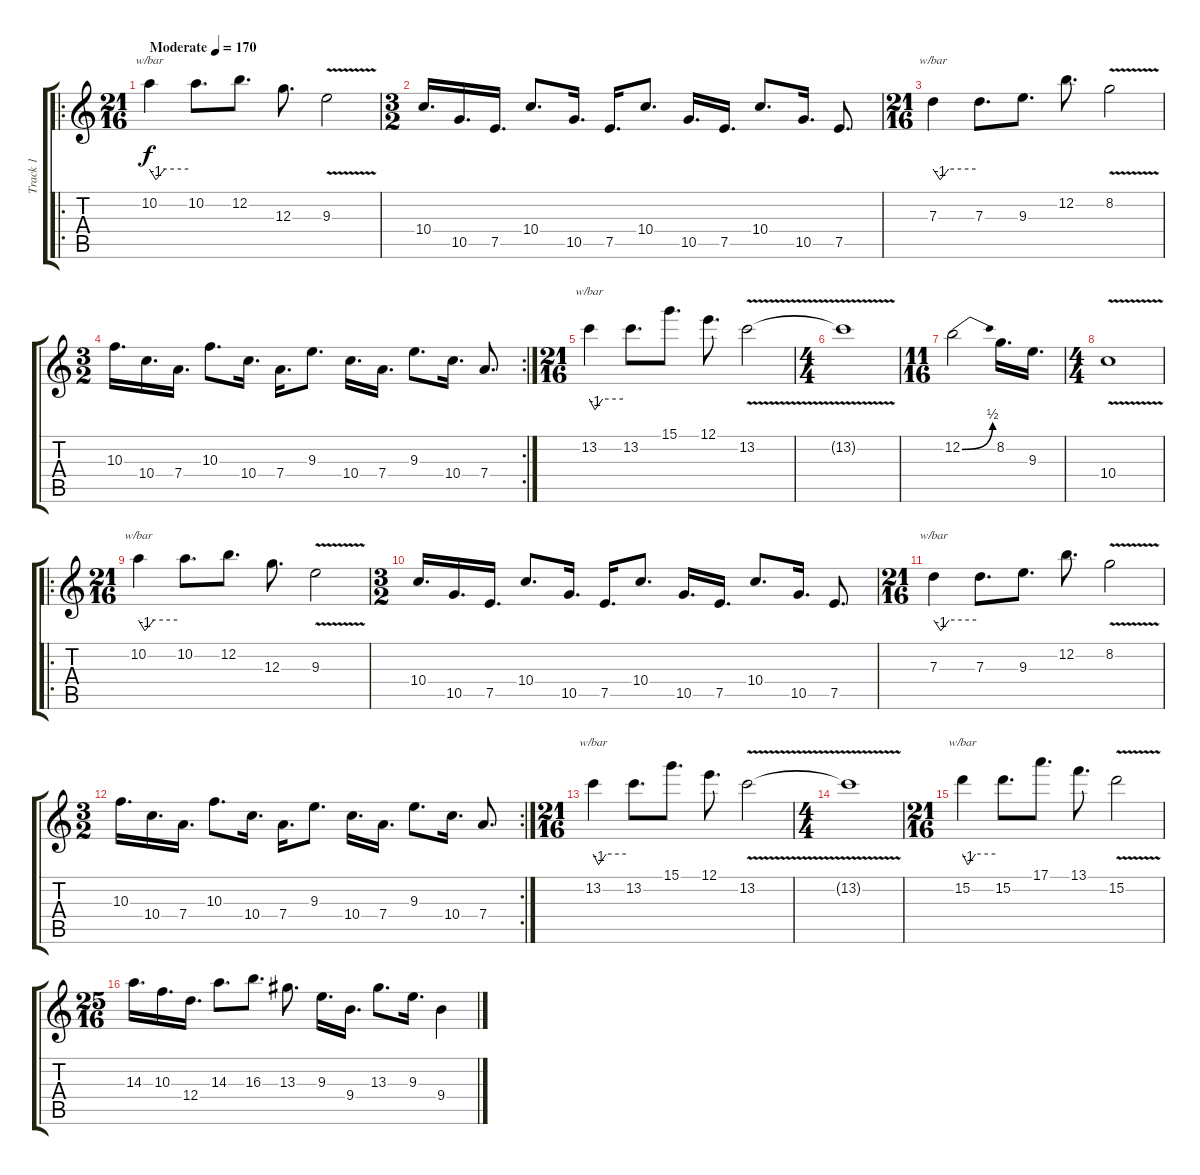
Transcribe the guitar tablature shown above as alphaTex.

\track ("Track 1" "Track 1") {instrument overdrivenguitar}
\staff {score tabs}
\tuning (E4 B3 G3 D3 A2 E2) {hide}
\ro
\ts (21 16)
\tempo (170 "Moderate")
\clef g2
\ks c
10.2.4{tbe (custom default 0 0 10 -4 24 0 60 0) dy f instrument overdrivenguitar} 10.2.8{d} 12.2.8{d} 12.3.8{d} 9.3{v}.2 |
\ts (3 2)
10.4.16{d} 10.5.16{d} 7.5.16{d} 10.4.8{d} 10.5.16{d} 7.5.16{d} 10.4.8{d} 10.5.16{d} 7.5.16{d} 10.4.8{d} 10.5.16{d} 7.5.8{d} |
\ts (21 16)
7.3.4{tbe (custom default 0 0 10 -4 22 0 60 0)} 7.3.8{d} 9.3.8{d} 12.2.8{d} 8.2{v}.2 |
\rc 2
\ts (3 2)
10.3.16{d} 10.4.16{d} 7.4.16{d} 10.3.8{d} 10.4.16{d} 7.4.16{d} 9.3.8{d} 10.4.16{d} 7.4.16{d} 9.3.8{d} 10.4.16{d} 7.4.8{d} |
\ts (21 16)
13.2.4{tbe (custom default 0 0 10 -4 24 0 60 0)} 13.2.8{d} 15.1.8{d} 12.1.8{d} 13.2{v}.2 |
\ts (4 4)
13.2{t}.1 |
\ts (11 16)
12.2{be (bend 0 0 60 2)}.2 8.2.16{d} 9.3.16{d} |
\ts (4 4)
10.4{v}.1 |
\ro
\ts (21 16)
10.2.4{tbe (custom default 0 0 10 -4 24 0 60 0)} 10.2.8{d} 12.2.8{d} 12.3.8{d} 9.3{v}.2 |
\ts (3 2)
10.4.16{d} 10.5.16{d} 7.5.16{d} 10.4.8{d} 10.5.16{d} 7.5.16{d} 10.4.8{d} 10.5.16{d} 7.5.16{d} 10.4.8{d} 10.5.16{d} 7.5.8{d} |
\ts (21 16)
7.3.4{tbe (custom default 0 0 10 -4 22 0 60 0)} 7.3.8{d} 9.3.8{d} 12.2.8{d} 8.2{v}.2 |
\rc 2
\ts (3 2)
10.3.16{d} 10.4.16{d} 7.4.16{d} 10.3.8{d} 10.4.16{d} 7.4.16{d} 9.3.8{d} 10.4.16{d} 7.4.16{d} 9.3.8{d} 10.4.16{d} 7.4.8{d} |
\ts (21 16)
13.2.4{tbe (custom default 0 0 10 -4 24 0 60 0)} 13.2.8{d} 15.1.8{d} 12.1.8{d} 13.2{v}.2 |
\ts (4 4)
13.2{t}.1 |
\ts (21 16)
15.2.4{tbe (custom default 0 0 10 -4 24 0 60 0)} 15.2.8{d} 17.1.8{d} 13.1.8{d} 15.2{v}.2 |
\ts (25 16)
14.3.16{d} 10.3.16{d} 12.4.16{d} 14.3.8{d} 16.3.8{d} 13.3.8{d} 9.3.16{d} 9.4.16{d} 13.3.8{d} 9.3.16{d} 9.4.4
